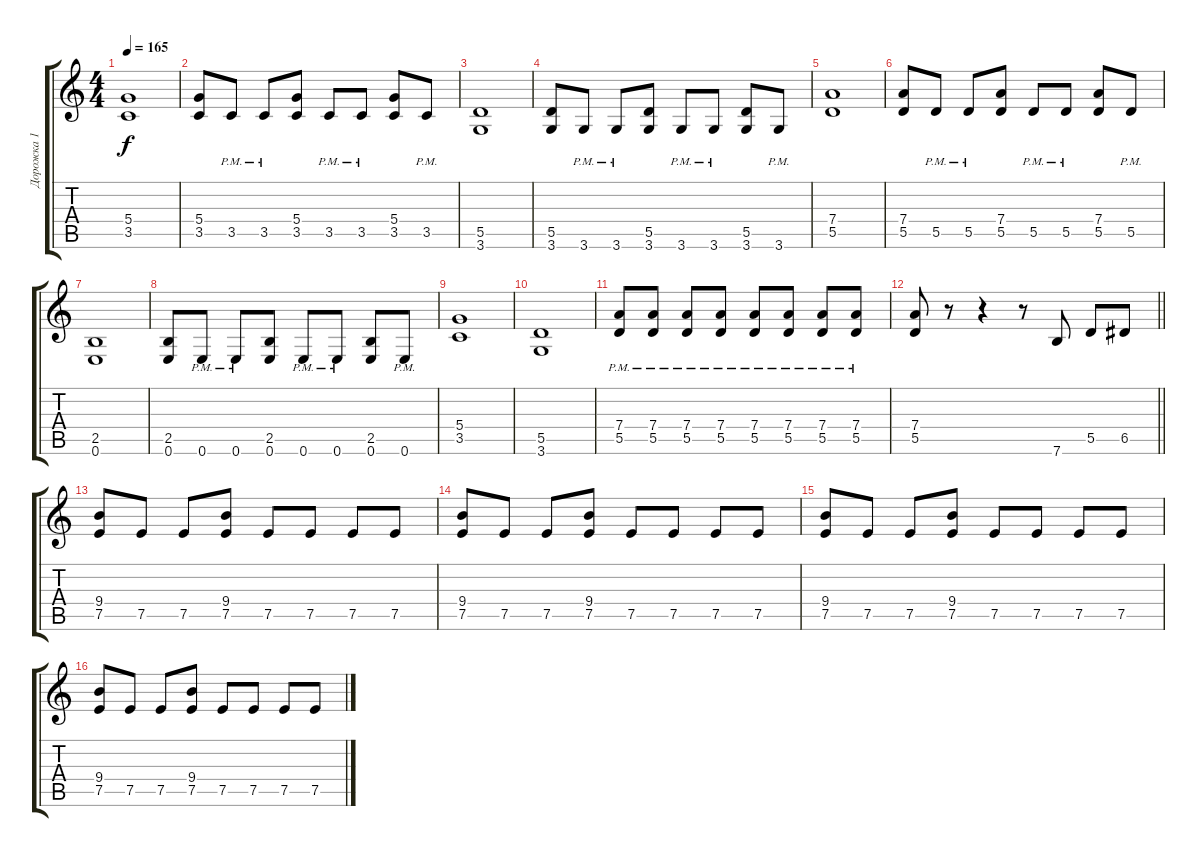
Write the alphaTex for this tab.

\track ("Дорожка 1" "Дорожка 1") {instrument distortionguitar}
\staff {score tabs}
\tuning (E4 B3 G3 D3 A2 E2) {hide}
\ts (4 4)
\tempo 165
\clef g2
\ks c
(5.4 3.5).1{dy f} |
(5.4 3.5).8 3.5{pm}.8 3.5{pm}.8 (5.4 3.5).8 3.5{pm}.8 3.5{pm}.8 (5.4 3.5).8 3.5{pm}.8 |
(5.5 3.6).1 |
(5.5 3.6).8 3.6{pm}.8 3.6{pm}.8 (5.5 3.6).8 3.6{pm}.8 3.6{pm}.8 (5.5 3.6).8 3.6{pm}.8 |
(7.4 5.5).1 |
(7.4 5.5).8 5.5{pm}.8 5.5{pm}.8 (7.4 5.5).8 5.5{pm}.8 5.5{pm}.8 (7.4 5.5).8 5.5{pm}.8 |
(2.5 0.6).1 |
(2.5 0.6).8 0.6{pm}.8 0.6{pm}.8 (2.5 0.6).8 0.6{pm}.8 0.6{pm}.8 (2.5 0.6).8 0.6{pm}.8 |
(5.4 3.5).1 |
(5.5 3.6).1 |
(7.4{pm} 5.5{pm}).8 (7.4{pm} 5.5{pm}).8 (7.4{pm} 5.5{pm}).8 (7.4{pm} 5.5{pm}).8 (7.4{pm} 5.5{pm}).8 (7.4{pm} 5.5{pm}).8 (7.4{pm} 5.5{pm}).8 (7.4{pm} 5.5{pm}).8 |
\barLineRight lightlight
(7.4 5.5).8 r.8 r.4 r.8 7.6.8 5.5.8 6.5.8 |
(9.4 7.5).8 7.5.8 7.5.8 (9.4 7.5).8 7.5.8 7.5.8 7.5.8 7.5.8 |
(9.4 7.5).8 7.5.8 7.5.8 (9.4 7.5).8 7.5.8 7.5.8 7.5.8 7.5.8 |
(9.4 7.5).8 7.5.8 7.5.8 (9.4 7.5).8 7.5.8 7.5.8 7.5.8 7.5.8 |
(9.4 7.5).8 7.5.8 7.5.8 (9.4 7.5).8 7.5.8 7.5.8 7.5.8 7.5.8
